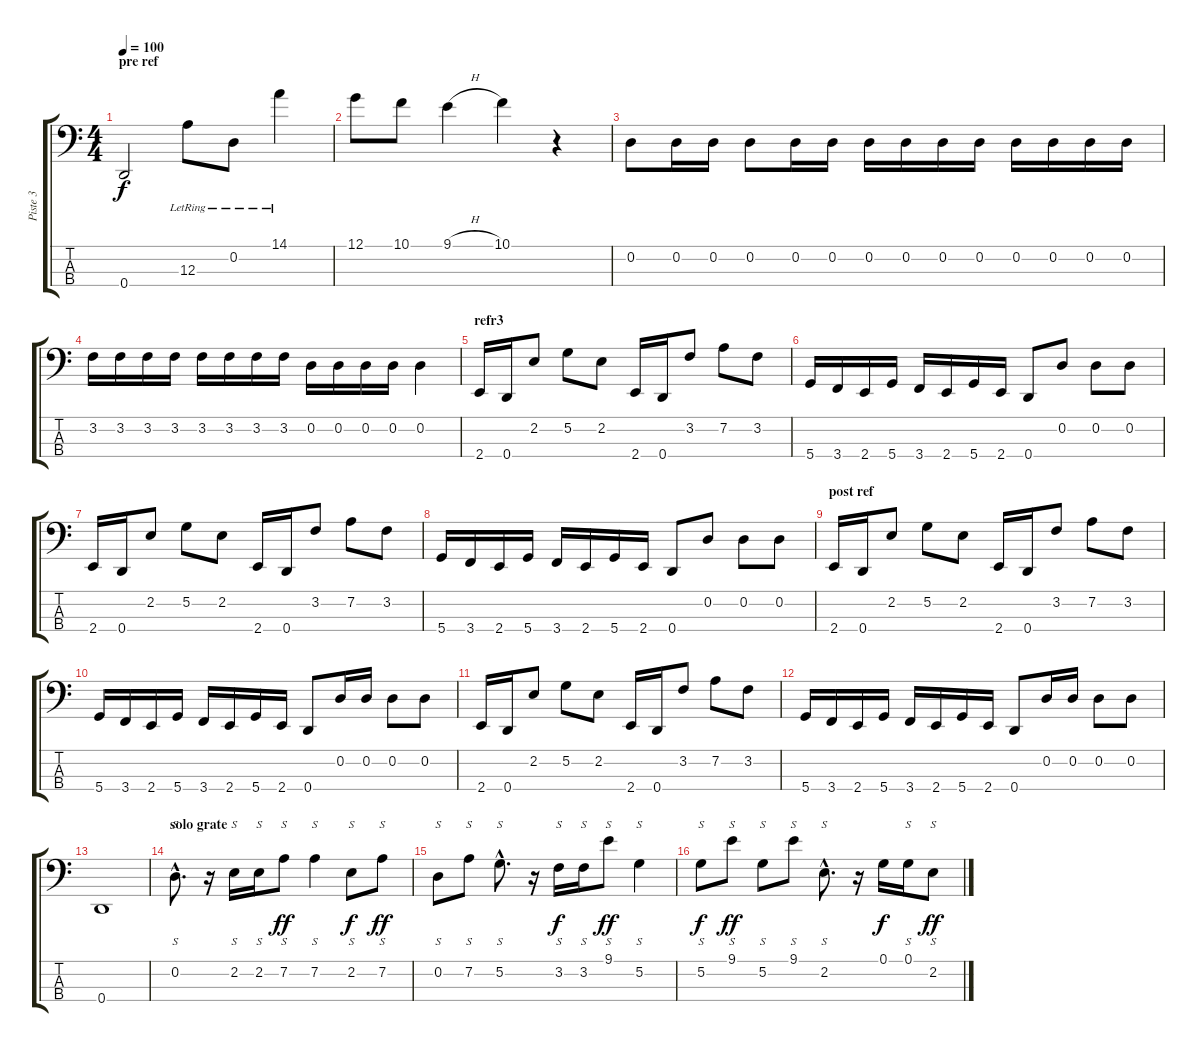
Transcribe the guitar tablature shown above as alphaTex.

\track ("Piste 3" "Piste 3") {instrument electricbasspick}
\staff {score tabs}
\tuning (G2 D2 A1 D1) {hide}
\ts (4 4)
\section ("" "pre ref")
\tempo 100
\clef f4
\ks c
0.4.2{dy f} 12.3{lr}.8 0.2{lr}.8 14.1{lr}.4 |
12.1.8 10.1.8 9.1{h}.4 10.1.4 r.4 |
0.2.8 0.2.16 0.2.16 0.2.8 0.2.16 0.2.16 0.2.16 0.2.16 0.2.16 0.2.16 0.2.16 0.2.16 0.2.16 0.2.16 |
3.2.16 3.2.16 3.2.16 3.2.16 3.2.16 3.2.16 3.2.16 3.2.16 0.2.16 0.2.16 0.2.16 0.2.16 0.2.4 |
\section ("" "refr3")
2.4.16 0.4.16 2.2.8 5.2.8 2.2.8 2.4.16 0.4.16 3.2.8 7.2.8 3.2.8 |
5.4.16 3.4.16 2.4.16 5.4.16 3.4.16 2.4.16 5.4.16 2.4.16 0.4.8 0.2.8 0.2.8 0.2.8 |
2.4.16 0.4.16 2.2.8 5.2.8 2.2.8 2.4.16 0.4.16 3.2.8 7.2.8 3.2.8 |
5.4.16 3.4.16 2.4.16 5.4.16 3.4.16 2.4.16 5.4.16 2.4.16 0.4.8 0.2.8 0.2.8 0.2.8 |
\section ("" "post ref")
2.4.16 0.4.16 2.2.8 5.2.8 2.2.8 2.4.16 0.4.16 3.2.8 7.2.8 3.2.8 |
5.4.16 3.4.16 2.4.16 5.4.16 3.4.16 2.4.16 5.4.16 2.4.16 0.4.8 0.2.16 0.2.16 0.2.8 0.2.8 |
2.4.16 0.4.16 2.2.8 5.2.8 2.2.8 2.4.16 0.4.16 3.2.8 7.2.8 3.2.8 |
5.4.16 3.4.16 2.4.16 5.4.16 3.4.16 2.4.16 5.4.16 2.4.16 0.4.8 0.2.16 0.2.16 0.2.8 0.2.8 |
0.4.1 |
\section ("" "solo grate")
0.2{hac}.8{s d} r.16 2.2.16{s} 2.2.16{s} 7.2.8{s dy ff} 7.2.4{s} 2.2.8{s dy f} 7.2.8{s dy ff} |
0.2.8{s} 7.2.8{s} 5.2{hac}.8{s d} r.16 3.2.16{s dy f} 3.2.16{s} 9.1.8{s dy ff} 5.2.4{s} |
5.2.8{s dy f} 9.1.8{s dy ff} 5.2.8{s} 9.1.8{s} 2.2{hac}.8{s d} r.16 0.1.16{dy f} 0.1.16{s} 2.2.8{s dy ff}
